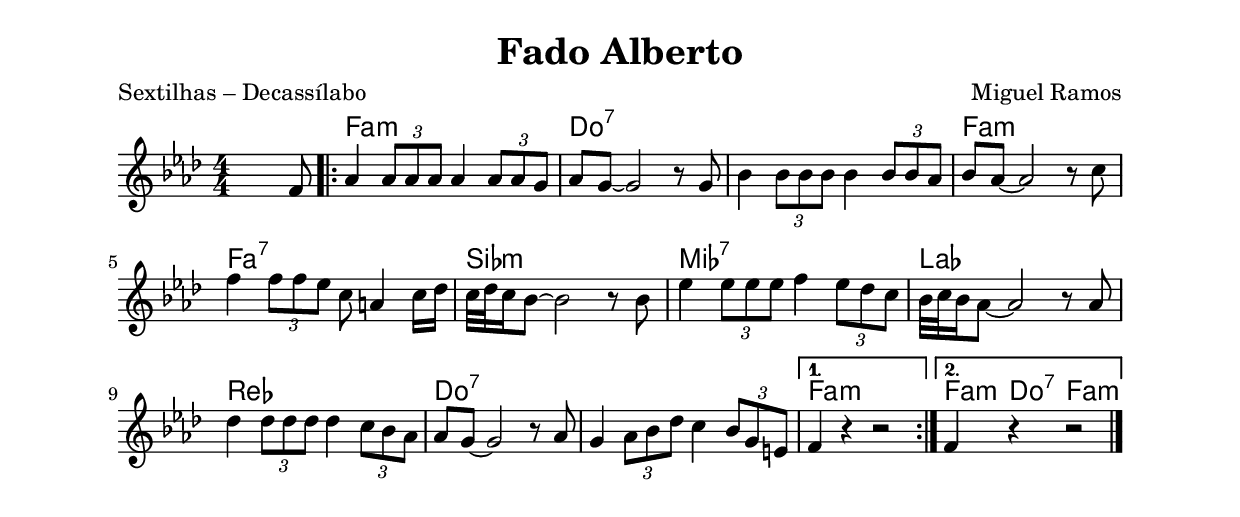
% Fado Alberto
% Engraved by Joan Josep Ordinas Rosa <jordinas@gmail.com> 

\version "2.19.36"
\language portugues

% Fado Alberto
% Engraved by Joan Josep Ordinas Rosa <jordinas@gmail.com> 

\version "2.19.36"
\language portugues

%%%%%%%%%%%%%%%%%%%%%%%%%%%%%%%%%%%%%%%%%%%%%%%%%%%%%%%%%%%%%%%%%%%%%%%%
% Page setup
%%%%%%%%%%%%%%%%%%%%%%%%%%%%%%%%%%%%%%%%%%%%%%%%%%%%%%%%%%%%%%%%%%%%%%%%

\paper {
  #(set-paper-size "a4")
  top-margin = 25\mm
  bottom-margin = 20\mm
  left-margin = 20\mm
  line-width =  170\mm
  ragged-bottom = ##t
}

\header {
  title = "Fado Alberto"
  composer = "Miguel Ramos"
  poet = "Sextilhas – Decassílabo"
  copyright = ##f
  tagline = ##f
}

MːStave = {
  \clef treble
  \key fa \minor
  \numericTimeSignature
  \time 4/4
}

MːTablature = {
  \clef tab
  \key fa \minor
  \numericTimeSignature
  \time 4/4
}

% EOF

% Fado Alberto
% Engraved by Joan Josep Ordinas Rosa <jordinas@gmail.com> 

\version "2.19.36"
\language portugues

%%%%%%%%%%%%%%%%%%%%%%%%%%%%%%%%%%%%%%%%%%%%%%%%%%%%%%%%%%%%%%%%%%%%%%%%
% Melody
%%%%%%%%%%%%%%%%%%%%%%%%%%%%%%%%%%%%%%%%%%%%%%%%%%%%%%%%%%%%%%%%%%%%%%%%

MːMelody = \relative reb' {
  %\partial 8 fa8 |
  s2 s4 s8 fa8
  \repeat volta 2 {
    \set Score.currentBarNumber = #1
    lab4 \times 2/3 { lab8 lab lab } lab4 \times 2/3 { lab8 lab sol } |
    lab8 sol8~ sol2 r8 sol8 |
    sib4 \times 2/3 { sib8 sib sib } sib4 \times 2/3 { sib8 sib lab } |
    sib8 lab~ lab2 r8 do |
    fa4 \times 2/3 { fa8 fa mib } do8 la4 do16 reb |
    do32 reb do16 sib8~ sib2 r8 sib8 |
    mib4 \times 2/3 { mib8 mib mib } fa4 \times 2/3 { mib8 reb do } |
    sib32 do sib16 lab8~ lab2 r8 lab8 |
    reb4 \times 2/3 { reb8 reb reb } reb4 \times 2/3 { do8 sib lab } |
    lab8 sol~ sol2 r8 lab |
    sol4 \times 2/3 { lab8 sib reb } do4 \times 2/3 { sib8 sol mi }
  }
  \alternative {
    { fa4 r4 r2 }
    { fa4 r4 r2 \bar "|." }
  }
}

% Desired measures for line
MːBreaks = \notemode {
  s1
  \repeat volta 2 {
    s1 * 4 \break
    s1 * 4 \break
    s1 * 3
  }
  \alternative {
    { s1 }
    { s1 }
  }
}

% EOF

% Fado Alberto
% Engraved by Joan Josep Ordinas Rosa <jordinas@gmail.com> 

\version "2.19.36"
\language portugues

%%%%%%%%%%%%%%%%%%%%%%%%%%%%%%%%%%%%%%%%%%%%%%%%%%%%%%%%%%%%%%%%%%%%%%%%
% Basic harmony
%%%%%%%%%%%%%%%%%%%%%%%%%%%%%%%%%%%%%%%%%%%%%%%%%%%%%%%%%%%%%%%%%%%%%%%%

MːHarmony = \chordmode {
  \set chordChanges = ##t
  \skip 1
  \repeat volta 2 {
   fa1:m do1:7 do1:7 fa1:m
   fa1:7 sib1:m mib1:7 lab1
   reb1 do1:7 do1:7
  }
  \alternative {
    { fa1:m }
    { 
      \set chordChanges = ##f
      fa4:m do4:7 fa2:m
    }
  }
}

% EOF


%%%%%%%%%%%%%%%%%%%%%%%%%%%%%%%%%%%%%%%%%%%%%%%%%%%%%%%%%%%%%%%%%%%%%%%%
% Lead sheet
%%%%%%%%%%%%%%%%%%%%%%%%%%%%%%%%%%%%%%%%%%%%%%%%%%%%%%%%%%%%%%%%%%%%%%%%

% Score

#(set-global-staff-size 20)

\score {
  \simultaneous {
    \new ChordNames {
      \MːHarmony
    }
    \new Staff \with {
    } <<
      \MːStave
      \new Voice \MːBreaks
      \new Voice {
	\MːMelody
      }
    >>
  }
  \layout {
    \context { \Score
    }
    indent = 0.0\cm
  }
  %\midi { }
}

% EOF
